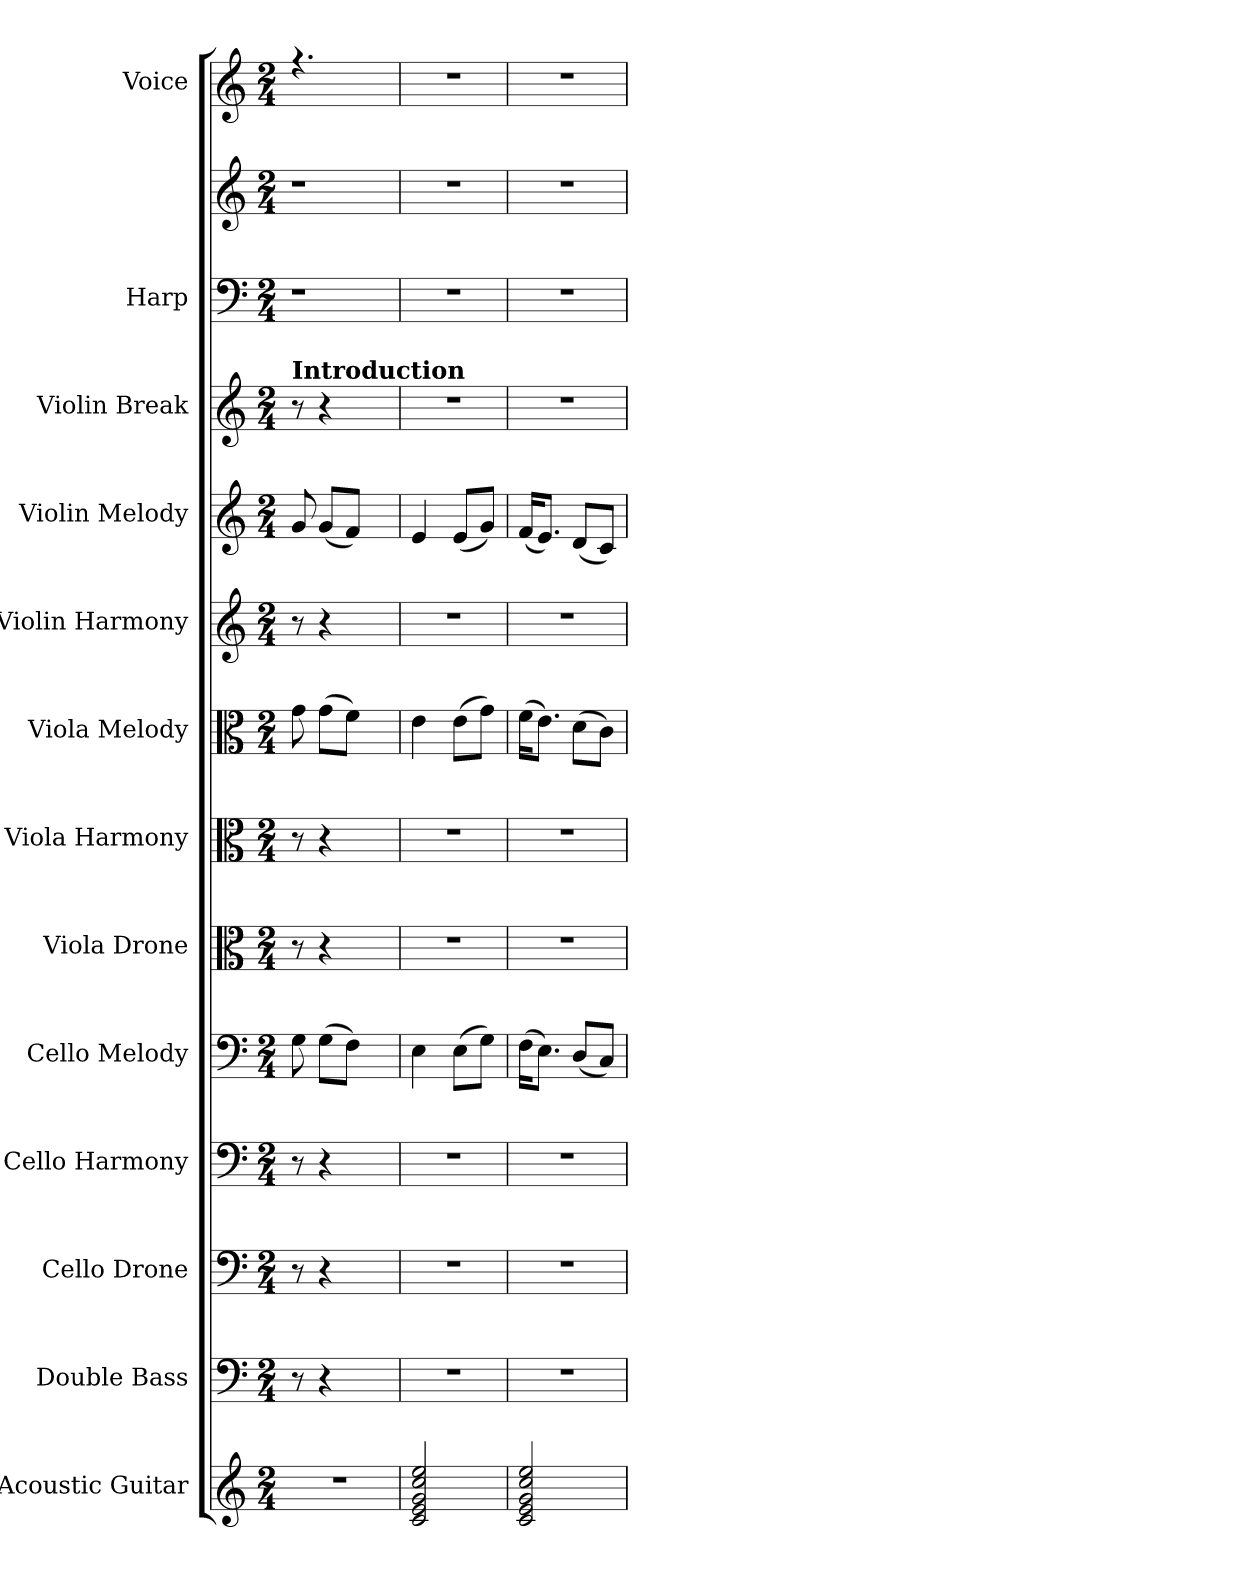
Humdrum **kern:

**kern	**kern	**kern	**kern	**kern	**kern	**kern	**kern	**kern	**kern	**kern	**kern	**kern	**kern
*part13	*part12	*part11	*part10	*part9	*part8	*part7	*part6	*part5	*part4	*part3	*part2	*part2	*part1
*staff14	*staff13	*staff12	*staff11	*staff10	*staff9	*staff8	*staff7	*staff6	*staff5	*staff4	*staff3	*staff2	*staff1
*I"Acoustic Guitar	*I"Double Bass	*I"Cello Drone	*I"Cello Harmony	*I"Cello Melody	*I"Viola Drone	*I"Viola Harmony	*I"Viola Melody	*I"Violin Harmony	*I"Violin Melody	*I"Violin Break	*I"Harp	*	*I"Voice
*I'A. Gtr.	*I'Bass	*I'Drone	*I'Harmony	*I'Melody	*I'Drone	*I'Harmony	*I'Melody	*I'Harmony	*I'Melody	*I'Break	*I'Hp.	*	*I'Voice
!!LO:PB:g=z
*clefG2	*clefF4	*clefF4	*clefF4	*clefF4	*clefC3	*clefC3	*clefC3	*clefG2	*clefG2	*clefG2	*clefF4	*clefG2	*clefG2
*ITrd7c12	*ITrd7c12	*	*	*	*	*	*	*	*	*	*	*	*
*k[]	*k[]	*k[]	*k[]	*k[]	*k[]	*k[]	*k[]	*k[]	*k[]	*k[]	*k[]	*k[]	*k[]
*C:	*C:	*C:	*C:	*C:	*C:	*C:	*C:	*C:	*C:	*C:	*C:	*C:	*C:
*M2/4	*M2/4	*M2/4	*M2/4	*M2/4	*M2/4	*M2/4	*M2/4	*M2/4	*M2/4	*M2/4	*M2/4	*M2/4	*M2/4
*MM88	*MM88	*MM88	*MM88	*MM88	*MM88	*MM88	*MM88	*MM88	*MM88	*MM88	*MM88	*MM88	*MM88
=	=	=	=	=	=	=	=	=	=	=	=	=	=
!	!	!	!	!	!	!	!	!	!	!	!	!	!LO:TX:a:B:t=Introduction
!	!	!	!	!	!	!	!	!	!	!LO:TX:a:B:t=Introduction	!	!	!
!LO:N:vis=1	!	!	!	!	!	!	!	!	!	!	!LO:N:vis=1	!LO:N:vis=1	!LO:N:vis=1
*	*	*	*	*	*	*	*	*	*	*	*	*	*^
2r	8r	8r	8r	8Gi\	8r	8r	8gi\	8r	8gi/	8r	4.r	4.r	4.r	8gi/yy
.	4r	4r	4r	(8Gi\L	4r	4r	(8gi\L	4r	(8gi/L	4r	.	.	.	(8gi\Lyy
.	.	.	.	8Fi\J)	.	.	8fi\J)	.	8fi/J)	.	.	.	.	8fi\Jyy)
.	8ryy	8ryy	8ryy	8ryy	8ryy	8ryy	8ryy	8ryy	8ryy	8ryy	8ryy	8ryy	8ryy	8ryy
=1	=1	=1	=1	=1	=1	=1	=1	=1	=1	=1	=1	=1	=1	=1
!	!LO:N:vis=1	!LO:N:vis=1	!LO:N:vis=1	!	!LO:N:vis=1	!LO:N:vis=1	!	!LO:N:vis=1	!	!LO:N:vis=1	!LO:N:vis=1	!LO:N:vis=1	!LO:N:vis=1	!
2Ci/ 2Ei 2Gi 2ci 2ei	2r	2r	2r	4Ei\	2r	2r	4ei\	2r	4ei/	2r	2r	2r	2r	4ei/yy
.	.	.	.	(8Ei\L	.	.	(8ei\L	.	(8ei/L	.	.	.	.	(8ei\Lyy
.	.	.	.	8Gi\J)	.	.	8gi\J)	.	8gi/J)	.	.	.	.	8gi\Jyy)
=2	=2	=2	=2	=2	=2	=2	=2	=2	=2	=2	=2	=2	=2	=2
!	!LO:N:vis=1	!LO:N:vis=1	!LO:N:vis=1	!	!LO:N:vis=1	!LO:N:vis=1	!	!LO:N:vis=1	!	!LO:N:vis=1	!LO:N:vis=1	!LO:N:vis=1	!LO:N:vis=1	!
2Ci/ 2Ei 2Gi 2ci 2ei	2r	2r	2r	(16Fi\KL	2r	2r	(16fi\KL	2r	(16fi/KL	2r	2r	2r	2r	(16fi\KLyy
.	.	.	.	8.Ei\J)	.	.	8.ei\J)	.	8.ei/J)	.	.	.	.	8.ei\Jyy)
.	.	.	.	(8Di/L	.	.	(8di\L	.	(8di/L	.	.	.	.	(8di\Lyy
.	.	.	.	8Ci/J)	.	.	8ci\J)	.	8ci/J)	.	.	.	.	8ci\Jyy)
*	*	*	*	*	*	*	*	*	*	*	*	*	*v	*v
=	=	=	=	=	=	=	=	=	=	=	=	=	=
*-	*-	*-	*-	*-	*-	*-	*-	*-	*-	*-	*-	*-	*-
